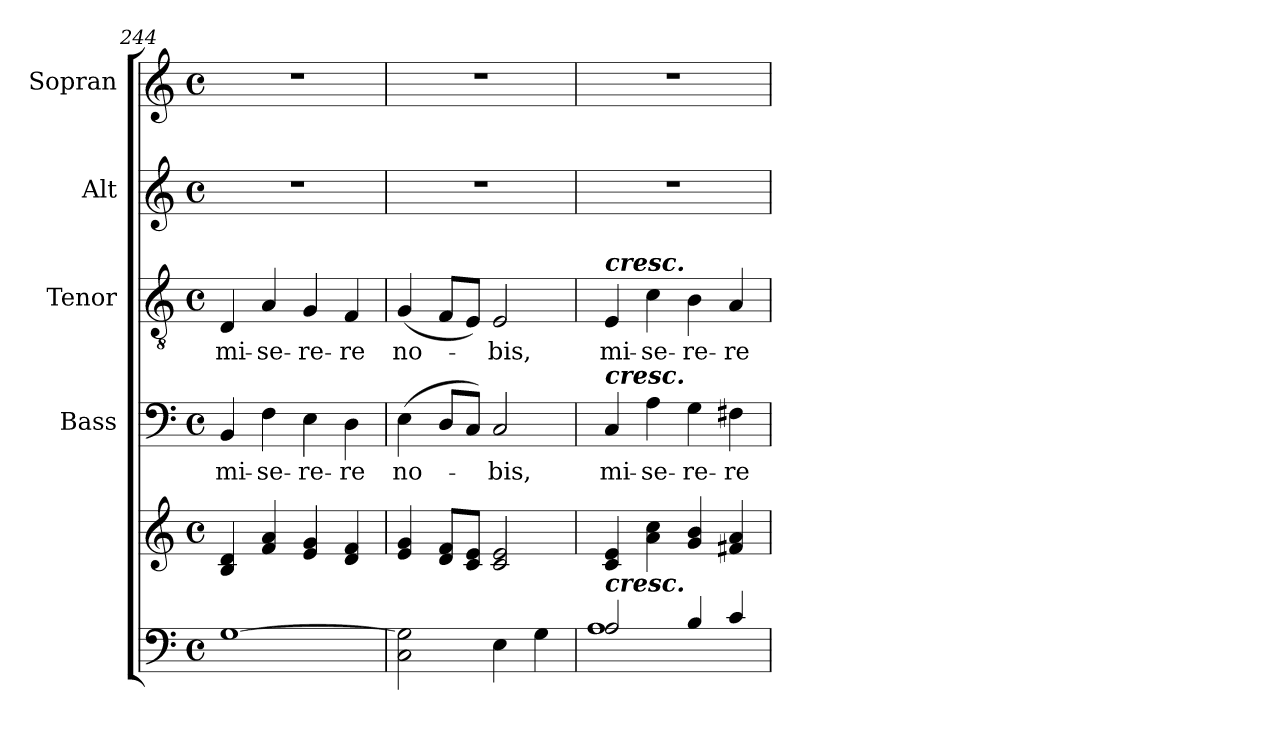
**kern	**kern	**kern	**text	**kern	**text	**kern	**kern
*part5	*part5	*part4	*part4	*part3	*part3	*part2	*part1
*staff6	*staff5	*staff4	*staff4	*staff3	*staff3	*staff2	*staff1
*	*	*I"Bass	*	*I"Tenor	*	*I"Alt	*I"Sopran
*	*	*I'B.	*	*I'T.	*	*I'A.	*I'S.
!!LO:LB:g=z
*clefF4	*clefG2	*clefF4	*	*clefGv2	*	*clefG2	*clefG2
*k[]	*k[]	*k[]	*	*k[]	*	*k[]	*k[]
*C:	*C:	*C:	*	*C:	*	*C:	*C:
*M4/4	*M4/4	*M4/4	*	*M4/4	*	*M4/4	*M4/4
*met(c)	*met(c)	*met(c)	*	*met(c)	*	*met(c)	*met(c)
=244	=244	=244	=244	=244	=244	=244	=244
!	!	!	!LO:LY:b	!	!LO:LY:b	!	!
[1G	4B/ 4d/	4BB/	mi-	4D/	mi-	1r	1r
!	!	!	!LO:LY:b	!	!LO:LY:b	!	!
.	4f/ 4a/	4F\	-se-	4A/	-se-	.	.
!	!	!	!LO:LY:b	!	!LO:LY:b	!	!
.	4e/ 4g/	4E\	-re-	4G/	-re-	.	.
!	!	!	!LO:LY:b	!	!LO:LY:b	!	!
.	4d/ 4f/	4D\	-re	4F/	-re	.	.
=245	=245	=245	=245	=245	=245	=245	=245
!	!	!	!LO:LY:b	!	!LO:LY:b	!	!
2C\ 2G\]	4e/ 4g/	(>4E\	no-	(<4G/	no-	1r	1r
.	8d/ 8f/L	8D/L	.	8F/L	.	.	.
.	8c/ 8e/J	8C/J)	.	8E/J)	.	.	.
!	!	!	!LO:LY:b	!	!LO:LY:b	!	!
4E\	2c/ 2e/	2C/	-bis,	2E/	-bis,	.	.
4G\	.	.	.	.	.	.	.
=246	=246	=246	=246	=246	=246	=246	=246
*^	*	*	*	*	*	*	*
!	!	!	!	!	!LO:TX:a:Bi:t=cresc.	!	!	!
!	!	!	!LO:TX:a:Bi:t=cresc.	!	!	!	!	!
!	!	!LO:TX:b:Bi:t=cresc.	!	!	!	!	!	!
!	!	!	!	!LO:LY:b	!	!LO:LY:b	!	!
2A/	1A	4c/ 4e/	4C/	mi-	4E/	mi-	1r	1r
!	!	!	!	!LO:LY:b	!	!LO:LY:b	!	!
.	.	4a\ 4cc\	4A\	-se-	4c\	-se-	.	.
!	!	!	!	!LO:LY:b	!	!LO:LY:b	!	!
4B/	.	4g/ 4b/	4G\	-re-	4B\	-re-	.	.
!	!	!	!	!LO:LY:b	!	!LO:LY:b	!	!
4c/	.	4f#X/ 4a/	4F#X\	-re	4A/	-re	.	.
*v	*v	*	*	*	*	*	*	*
=	=	=	=	=	=	=	=
*-	*-	*-	*-	*-	*-	*-	*-
